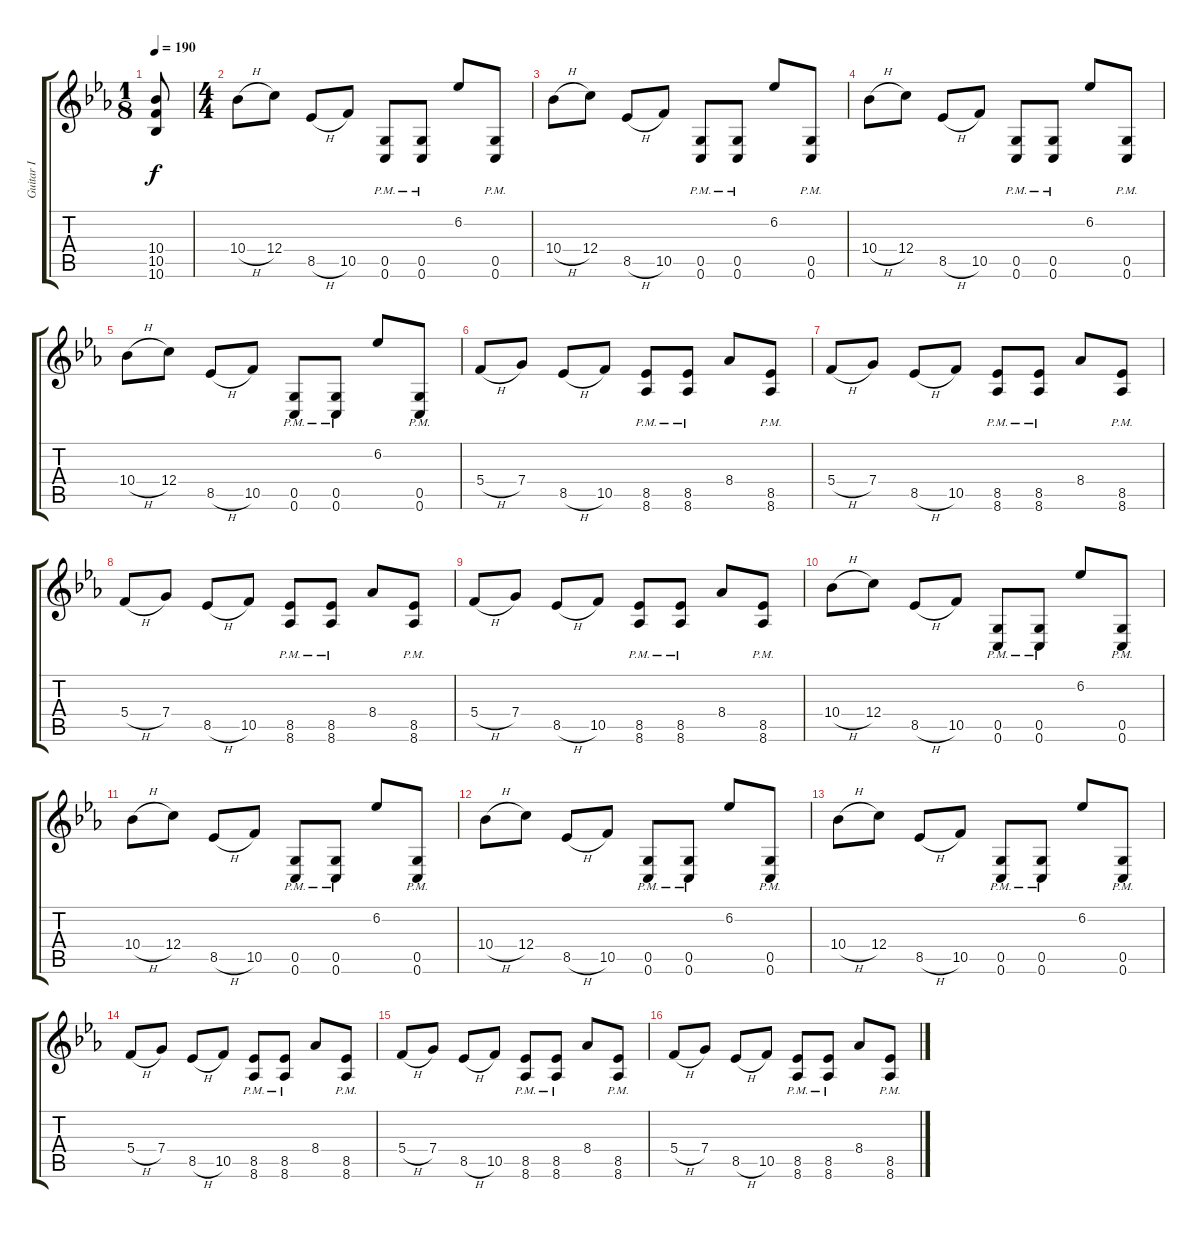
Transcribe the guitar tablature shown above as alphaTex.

\track ("Guitar I" "Guitar I") {instrument distortionguitar}
\staff {score tabs}
\tuning (D4 A3 F3 C3 G2 C2) {hide}
\ts (1 8)
\tempo 190
\clef g2
\ks eb
(10.4{t} 10.5{t} 10.6{t}).8{dy f} |
\ts (4 4)
10.4{h}.8 12.4.8 8.5{h}.8 10.5.8 (0.5{pm} 0.6{pm}).8 (0.5{pm} 0.6{pm}).8 6.2.8 (0.5{pm} 0.6{pm}).8 |
10.4{h}.8 12.4.8 8.5{h}.8 10.5.8 (0.5{pm} 0.6{pm}).8 (0.5{pm} 0.6{pm}).8 6.2.8 (0.5{pm} 0.6{pm}).8 |
10.4{h}.8 12.4.8 8.5{h}.8 10.5.8 (0.5{pm} 0.6{pm}).8 (0.5{pm} 0.6{pm}).8 6.2.8 (0.5{pm} 0.6{pm}).8 |
10.4{h}.8 12.4.8 8.5{h}.8 10.5.8 (0.5{pm} 0.6{pm}).8 (0.5{pm} 0.6{pm}).8 6.2.8 (0.5{pm} 0.6{pm}).8 |
5.4{h}.8 7.4.8 8.5{h}.8 10.5.8 (8.5{pm} 8.6{pm}).8 (8.5{pm} 8.6{pm}).8 8.4.8 (8.5{pm} 8.6{pm}).8 |
5.4{h}.8 7.4.8 8.5{h}.8 10.5.8 (8.5{pm} 8.6{pm}).8 (8.5{pm} 8.6{pm}).8 8.4.8 (8.5{pm} 8.6{pm}).8 |
5.4{h}.8 7.4.8 8.5{h}.8 10.5.8 (8.5{pm} 8.6{pm}).8 (8.5{pm} 8.6{pm}).8 8.4.8 (8.5{pm} 8.6{pm}).8 |
5.4{h}.8 7.4.8 8.5{h}.8 10.5.8 (8.5{pm} 8.6{pm}).8 (8.5{pm} 8.6{pm}).8 8.4.8 (8.5{pm} 8.6{pm}).8 |
10.4{h}.8 12.4.8 8.5{h}.8 10.5.8 (0.5{pm} 0.6{pm}).8 (0.5{pm} 0.6{pm}).8 6.2.8 (0.5{pm} 0.6{pm}).8 |
10.4{h}.8 12.4.8 8.5{h}.8 10.5.8 (0.5{pm} 0.6{pm}).8 (0.5{pm} 0.6{pm}).8 6.2.8 (0.5{pm} 0.6{pm}).8 |
10.4{h}.8 12.4.8 8.5{h}.8 10.5.8 (0.5{pm} 0.6{pm}).8 (0.5{pm} 0.6{pm}).8 6.2.8 (0.5{pm} 0.6{pm}).8 |
10.4{h}.8 12.4.8 8.5{h}.8 10.5.8 (0.5{pm} 0.6{pm}).8 (0.5{pm} 0.6{pm}).8 6.2.8 (0.5{pm} 0.6{pm}).8 |
5.4{h}.8 7.4.8 8.5{h}.8 10.5.8 (8.5{pm} 8.6{pm}).8 (8.5{pm} 8.6{pm}).8 8.4.8 (8.5{pm} 8.6{pm}).8 |
5.4{h}.8 7.4.8 8.5{h}.8 10.5.8 (8.5{pm} 8.6{pm}).8 (8.5{pm} 8.6{pm}).8 8.4.8 (8.5{pm} 8.6{pm}).8 |
5.4{h}.8 7.4.8 8.5{h}.8 10.5.8 (8.5{pm} 8.6{pm}).8 (8.5{pm} 8.6{pm}).8 8.4.8 (8.5{pm} 8.6{pm}).8
